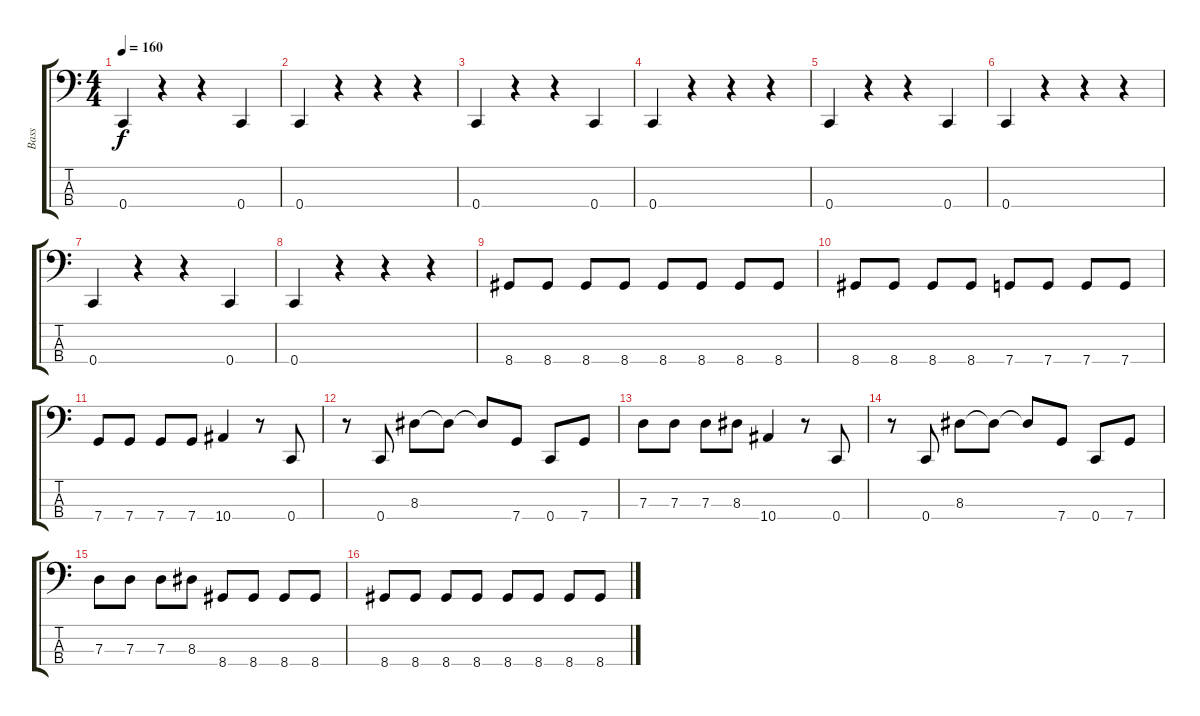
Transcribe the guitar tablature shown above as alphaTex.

\track ("Bass" "Bass") {instrument electricbassfinger}
\staff {score tabs}
\tuning (F2 C2 G1 C1) {hide}
\ts (4 4)
\tempo 160
\clef f4
\ks c
0.4.4{dy f} r.4 r.4 0.4.4 |
0.4.4 r.4 r.4 r.4 |
0.4.4 r.4 r.4 0.4.4 |
0.4.4 r.4 r.4 r.4 |
0.4.4 r.4 r.4 0.4.4 |
0.4.4 r.4 r.4 r.4 |
0.4.4 r.4 r.4 0.4.4 |
0.4.4 r.4 r.4 r.4 |
8.4.8 8.4.8 8.4.8 8.4.8 8.4.8 8.4.8 8.4.8 8.4.8 |
8.4.8 8.4.8 8.4.8 8.4.8 7.4.8 7.4.8 7.4.8 7.4.8 |
7.4.8 7.4.8 7.4.8 7.4.8 10.4.4 r.8 0.4.8 |
r.8 0.4.8 8.3.8 8.3{t}.8 8.3{t}.8 7.4.8 0.4.8 7.4.8 |
7.3.8 7.3.8 7.3.8 8.3.8 10.4.4 r.8 0.4.8 |
r.8 0.4.8 8.3.8 8.3{t}.8 8.3{t}.8 7.4.8 0.4.8 7.4.8 |
7.3.8 7.3.8 7.3.8 8.3.8 8.4.8 8.4.8 8.4.8 8.4.8 |
8.4.8 8.4.8 8.4.8 8.4.8 8.4.8 8.4.8 8.4.8 8.4.8
